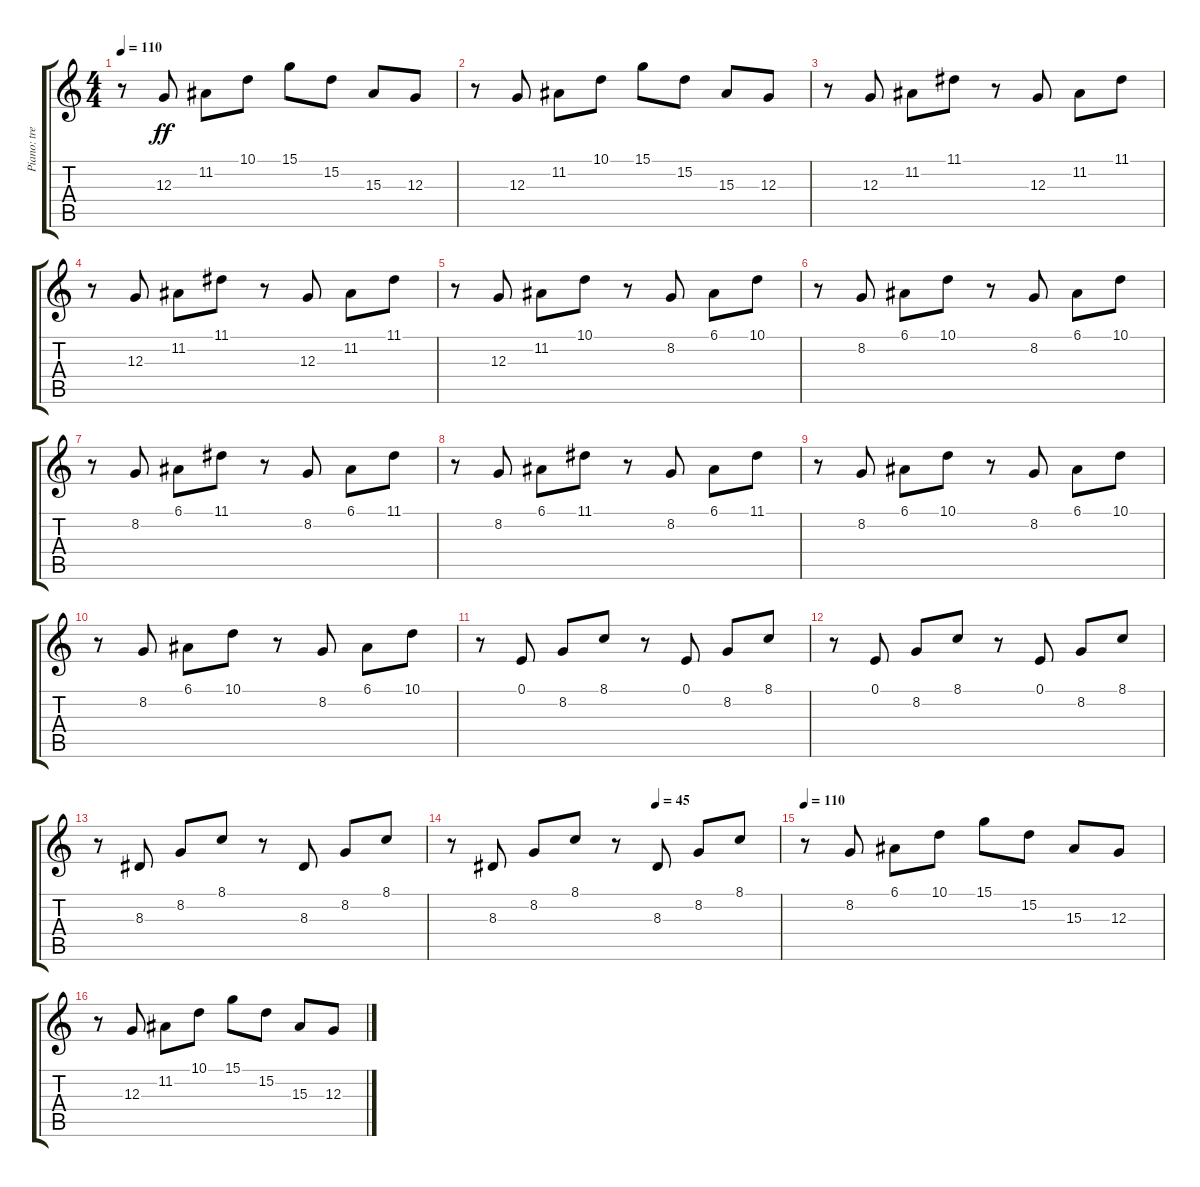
\track ("Piano: treble" "Piano: tre") {instrument acousticgrandpiano}
\staff {score tabs}
\tuning (E4 B3 G3 D3 A2 E2) {hide}
\ts (4 4)
\tempo 110
\clef g2
\ks c
r.8{dy ff} 12.3.8 11.2.8 10.1.8 15.1.8 15.2.8 15.3.8 12.3.8 |
r.8 12.3.8 11.2.8 10.1.8 15.1.8 15.2.8 15.3.8 12.3.8 |
r.8 12.3.8 11.2.8 11.1.8 r.8 12.3.8 11.2.8 11.1.8 |
r.8 12.3.8 11.2.8 11.1.8 r.8 12.3.8 11.2.8 11.1.8 |
r.8 12.3.8 11.2.8 10.1.8 r.8 8.2.8 6.1.8 10.1.8 |
r.8 8.2.8 6.1.8 10.1.8 r.8 8.2.8 6.1.8 10.1.8 |
r.8 8.2.8 6.1.8 11.1.8 r.8 8.2.8 6.1.8 11.1.8 |
r.8 8.2.8 6.1.8 11.1.8 r.8 8.2.8 6.1.8 11.1.8 |
r.8 8.2.8 6.1.8 10.1.8 r.8 8.2.8 6.1.8 10.1.8 |
r.8 8.2.8 6.1.8 10.1.8 r.8 8.2.8 6.1.8 10.1.8 |
r.8 0.1.8 8.2.8 8.1.8 r.8 0.1.8 8.2.8 8.1.8 |
r.8 0.1.8 8.2.8 8.1.8 r.8 0.1.8 8.2.8 8.1.8 |
r.8 8.3.8 8.2.8 8.1.8 r.8 8.3.8 8.2.8 8.1.8 |
\tempo (45 0.625)
r.8 8.3.8 8.2.8 8.1.8 r.8 8.3.8 8.2.8 8.1.8 |
\tempo 110
r.8 8.2.8 6.1.8 10.1.8 15.1.8 15.2.8 15.3.8 12.3.8 |
r.8 12.3.8 11.2.8 10.1.8 15.1.8 15.2.8 15.3.8 12.3.8
